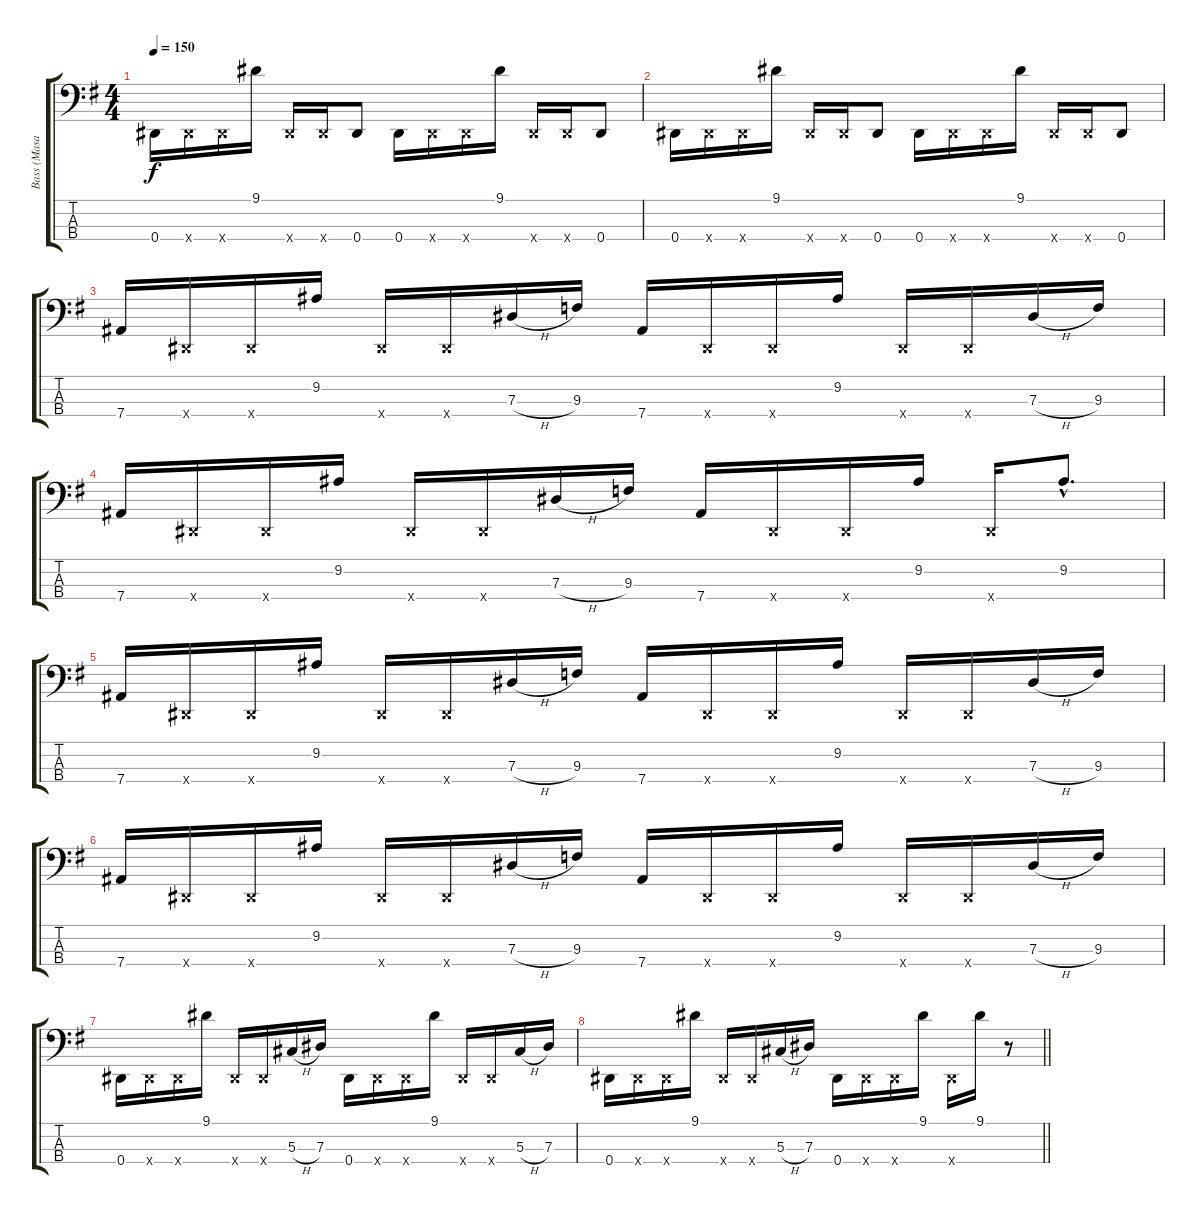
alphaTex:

\track ("Bass (Masaki)" "Bass (Masa") {instrument electricbassfinger}
\staff {score tabs}
\tuning (Gb2 Db2 Ab1 Eb1) {hide}
\ts (4 4)
\tempo 150
\clef f4
\ks g
0.4.16{dy f} 0.4{x}.16 0.4{x}.16 9.1.16 0.4{x}.16 0.4{x}.16 0.4.8 0.4.16 0.4{x}.16 0.4{x}.16 9.1.16 0.4{x}.16 0.4{x}.16 0.4.8 |
0.4.16 0.4{x}.16 0.4{x}.16 9.1.16 0.4{x}.16 0.4{x}.16 0.4.8 0.4.16 0.4{x}.16 0.4{x}.16 9.1.16 0.4{x}.16 0.4{x}.16 0.4.8 |
7.4.16 0.4{x}.16 0.4{x}.16 9.2.16 0.4{x}.16 0.4{x}.16 7.3{h}.16 9.3.16 7.4.16 0.4{x}.16 0.4{x}.16 9.2.16 0.4{x}.16 0.4{x}.16 7.3{h}.16 9.3.16 |
7.4.16 0.4{x}.16 0.4{x}.16 9.2.16 0.4{x}.16 0.4{x}.16 7.3{h}.16 9.3.16 7.4.16 0.4{x}.16 0.4{x}.16 9.2.16 0.4{x}.16 9.2{hac}.8{d} |
7.4.16 0.4{x}.16 0.4{x}.16 9.2.16 0.4{x}.16 0.4{x}.16 7.3{h}.16 9.3.16 7.4.16 0.4{x}.16 0.4{x}.16 9.2.16 0.4{x}.16 0.4{x}.16 7.3{h}.16 9.3.16 |
7.4.16 0.4{x}.16 0.4{x}.16 9.2.16 0.4{x}.16 0.4{x}.16 7.3{h}.16 9.3.16 7.4.16 0.4{x}.16 0.4{x}.16 9.2.16 0.4{x}.16 0.4{x}.16 7.3{h}.16 9.3.16 |
0.4.16 0.4{x}.16 0.4{x}.16 9.1.16 0.4{x}.16 0.4{x}.16 5.3{h}.16 7.3.16 0.4.16 0.4{x}.16 0.4{x}.16 9.1.16 0.4{x}.16 0.4{x}.16 5.3{h}.16 7.3.16 |
\barLineRight lightlight
0.4.16 0.4{x}.16 0.4{x}.16 9.1.16 0.4{x}.16 0.4{x}.16 5.3{h}.16 7.3.16 0.4.16 0.4{x}.16 0.4{x}.16 9.1.16 0.4{x}.16 9.1.16 r.8
